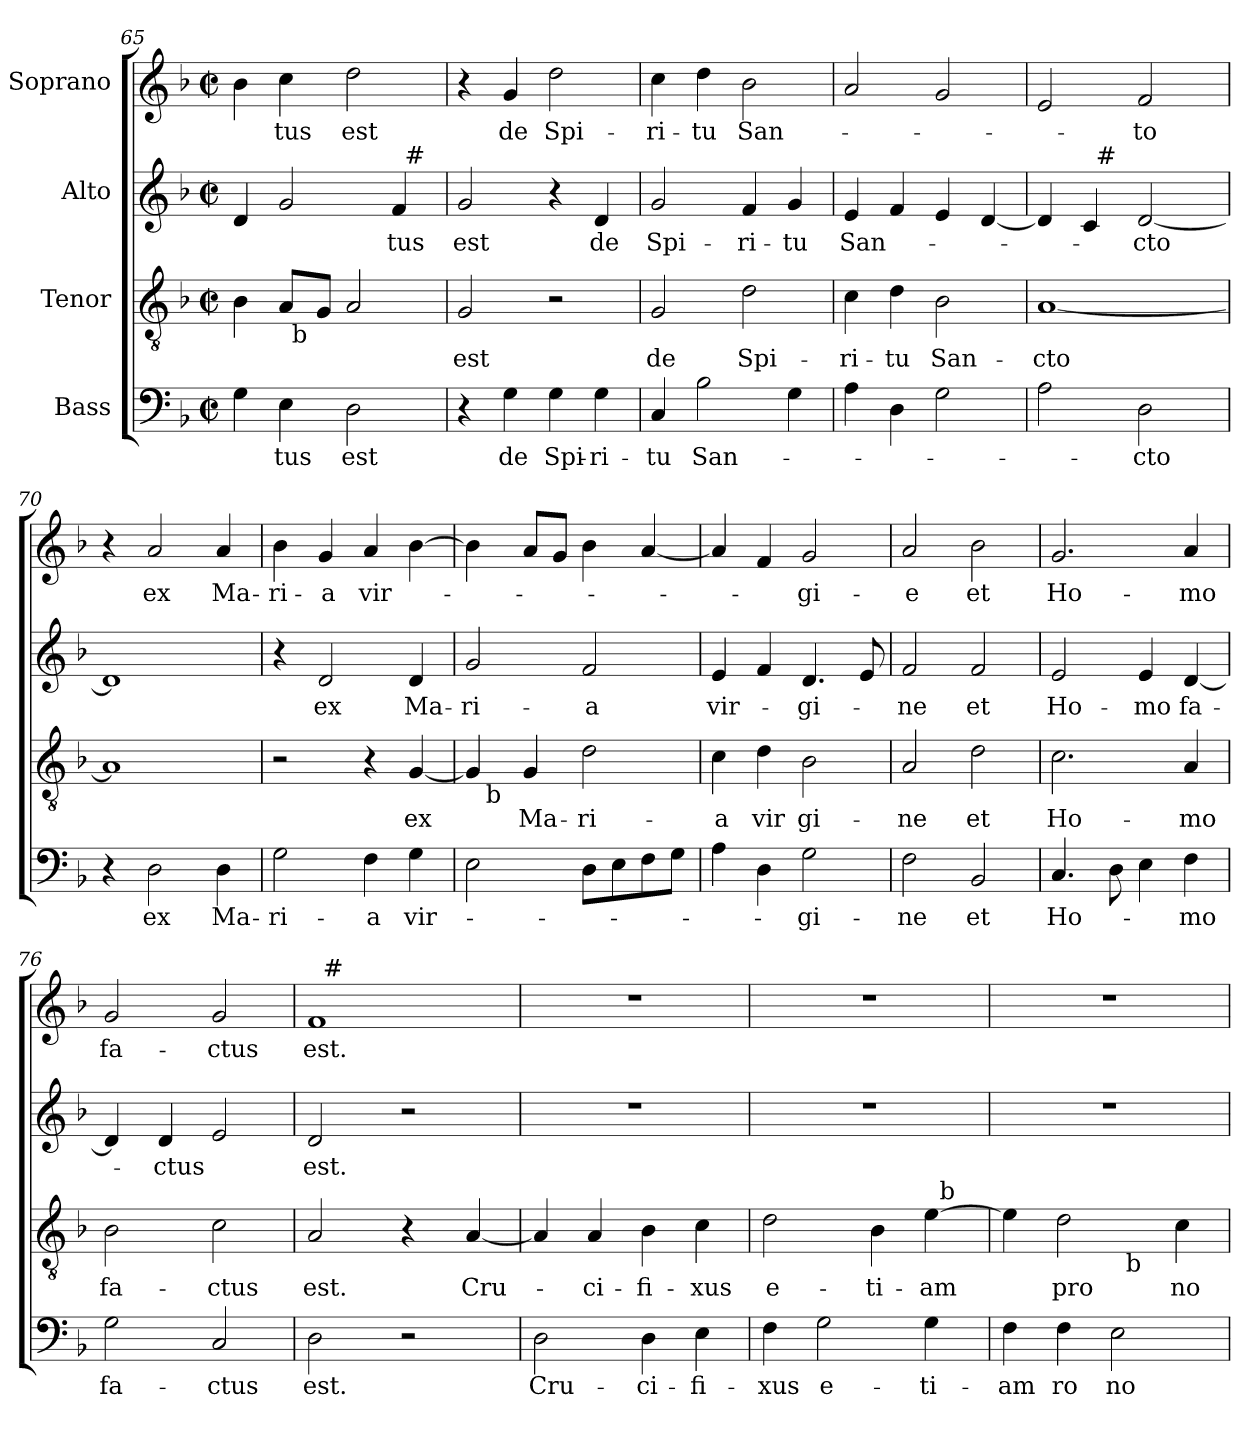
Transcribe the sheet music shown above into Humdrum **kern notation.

**kern	**text	**kern	**text	**kern	**text	**kern	**text
*part4	*part4	*part3	*part3	*part2	*part2	*part1	*part1
*staff4	*staff4	*staff3	*staff3	*staff2	*staff2	*staff1	*staff1
*I"Bass	*	*I"Tenor	*	*I"Alto	*	*I"Soprano	*
*clefF4	*	*clefGv2	*	*clefG2	*	*clefG2	*
*k[b-]	*	*k[b-]	*	*k[b-]	*	*k[b-]	*
*F:	*	*F:	*	*F:	*	*F:	*
*M2/2	*	*M2/2	*	*M2/2	*	*M2/2	*
*met(c|)	*	*met(c|)	*	*met(c|)	*	*met(c|)	*
=65	=65	=65	=65	=65	=65	=65	=65
*	*	*^	*	*^	*	*	*
4G\	.	4B-\	4ryy	.	4d/	2ryy	.	4b-\	.
4E\	-tus	8A/L	32ryy	.	2g/	.	.	4cc\	-tus
!	!	!	!LO:TX:b:t=b	!	!	!	!	!	!
.	.	.	2ryy	.	.	.	.	.	.
.	.	8G/J	.	.	.	.	.	.	.
2D\	est	2A/	.	.	.	4ryy	.	2dd\	est
.	.	.	.	.	4f/	32ryy	-tus	.	.
!	!	!	!	!	!	!LO:TX:a:t=#	!	!	!
.	.	.	8..ryy	.	.	8..ryy	.	.	.
*	*	*v	*v	*	*	*	*	*	*
*	*	*	*	*v	*v	*	*	*
=66	=66	=66	=66	=66	=66	=66	=66
4r	.	2G/	est	2g/	est	4r	.
4G\	de	.	.	.	.	4g/	de
4G\	Spi-	2r	.	4r	.	2dd\	Spi-
4G\	-ri-	.	.	4d/	de	.	.
=67	=67	=67	=67	=67	=67	=67	=67
4C/	-tu	2G/	de	2g/	Spi-	4cc\	-ri-
2B-\	San-	.	.	.	.	4dd\	-tu
.	.	2d\	Spi-	4f/	-ri-	2b-\	San-
4G\	.	.	.	4g/	-tu	.	.
=68	=68	=68	=68	=68	=68	=68	=68
4A\	.	4c\	-ri-	4e/	San-	2a/	.
4D\	.	4d\	-tu	4f/	.	.	.
2G\	.	2B-\	San-	4e/	.	2g/	.
.	.	.	.	[4d/	.	.	.
!!LO:LB:g=z
=69	=69	=69	=69	=69	=69	=69	=69
*	*	*	*	*^	*	*	*
2A\	.	[1A	-cto	4d/]	4ryy	.	2e/	.
.	.	.	.	4c/	32ryy	.	.	.
!	!	!	!	!	!LO:TX:a:t=#	!	!	!
.	.	.	.	.	2ryy	.	.	.
2D\	-cto	.	.	[2d/	.	-cto	2f/	-to
.	.	.	.	.	8..ryy	.	.	.
*	*	*	*	*v	*v	*	*	*
=70	=70	=70	=70	=70	=70	=70	=70
4r	.	1A]	.	1d]	.	4r	.
2D\	ex	.	.	.	.	2a/	ex
4D\	Ma-	.	.	.	.	4a/	Ma-
=71	=71	=71	=71	=71	=71	=71	=71
2G\	-ri-	2r	.	4r	.	4b-\	-ri-
.	.	.	.	2d/	ex	4g/	-a
4F\	-a	4r	.	.	.	4a/	vir-
4G\	vir-	[4G/	ex	4d/	Ma-	[4b-\	.
=72	=72	=72	=72	=72	=72	=72	=72
*	*	*^	*	*	*	*	*
2E\	.	4G/]	16ryy	.	2g/	-ri-	4b-\]	.
!	!	!	!LO:TX:b:t=b	!	!	!	!	!
.	.	.	2...ryy	.	.	.	.	.
.	.	4G/	.	Ma-	.	.	8a/L	.
.	.	.	.	.	.	.	8g/J	.
8D\L	.	2d\	.	-ri-	2f/	-a	4b-\	.
8E\	.	.	.	.	.	.	.	.
8F\	.	.	.	.	.	.	[4a/	.
8G\J	.	.	.	.	.	.	.	.
*	*	*v	*v	*	*	*	*	*
=73	=73	=73	=73	=73	=73	=73	=73
4A\	.	4c\	-a	4e/	vir-	4a/]	.
4D\	.	4d\	vir	4f/	.	4f/	.
2G\	-gi-	2B-\	gi-	4.d/	-gi-	2g/	-gi-
.	.	.	.	8e/	.	.	.
=74	=74	=74	=74	=74	=74	=74	=74
2F\	-ne	2A/	-ne	2f/	-ne	2a/	-e
2BB-/	et	2d\	et	2f/	et	2b-\	et
=75	=75	=75	=75	=75	=75	=75	=75
4.C/	Ho-	2.c\	Ho-	2e/	Ho-	2.g/	Ho-
8D\	.	.	.	.	.	.	.
4E\	.	.	.	4e/	-mo	.	.
4F\	-mo	4A/	-mo	[4d/	fa-	4a/	-mo
!!LO:PB:g=z
=76	=76	=76	=76	=76	=76	=76	=76
2G\	fa-	2B-\	fa-	4d/]	.	2g/	fa-
.	.	.	.	4d/	-ctus	.	.
2C/	-ctus	2c\	-ctus	2e/	.	2g/	-ctus
=77	=77	=77	=77	=77	=77	=77	=77
*	*	*	*	*	*	*^	*
2D\	est.	2A/	est.	2d/	est.	1f	32ryy	est.
!	!	!	!	!	!	!	!LO:TX:a:t=#	!
.	.	.	.	.	.	.	2ryy	.
2r	.	4r	.	2r	.	.	.	.
.	.	.	.	.	.	.	4...ryy	.
.	.	[4A/	Cru-	.	.	.	.	.
*	*	*	*	*	*	*v	*v	*
=78	=78	=78	=78	=78	=78	=78	=78
2D\	Cru-	4A/]	.	1r	.	1r	.
.	.	4A/	-ci-	.	.	.	.
4D\	-ci-	4B-\	-fi-	.	.	.	.
4E\	-fi-	4c\	-xus	.	.	.	.
=79	=79	=79	=79	=79	=79	=79	=79
*	*	*^	*	*	*	*	*
4F\	-xus	2d\	2ryy	e-	1r	.	1r	.
2G\	e-	.	.	.	.	.	.	.
.	.	4B-\	4ryy	-ti-	.	.	.	.
4G\	-ti-	[4e\	32ryy	-am	.	.	.	.
!	!	!	!LO:TX:a:t=b	!	!	!	!	!
.	.	.	8..ryy	.	.	.	.	.
=80	=80	=80	=80	=80	=80	=80	=80	=80
4F\	-am	4e\]	2ryy	.	1r	.	1r	.
4F\	ro	2d\	.	pro	.	.	.	.
2E\	no-	.	32ryy	.	.	.	.	.
!	!	!	!LO:TX:b:t=b	!	!	!	!	!
.	.	.	4...ryy	.	.	.	.	.
.	.	4c\	.	no-	.	.	.	.
*	*	*v	*v	*	*	*	*	*
=	=	=	=	=	=	=	=
*-	*-	*-	*-	*-	*-	*-	*-
